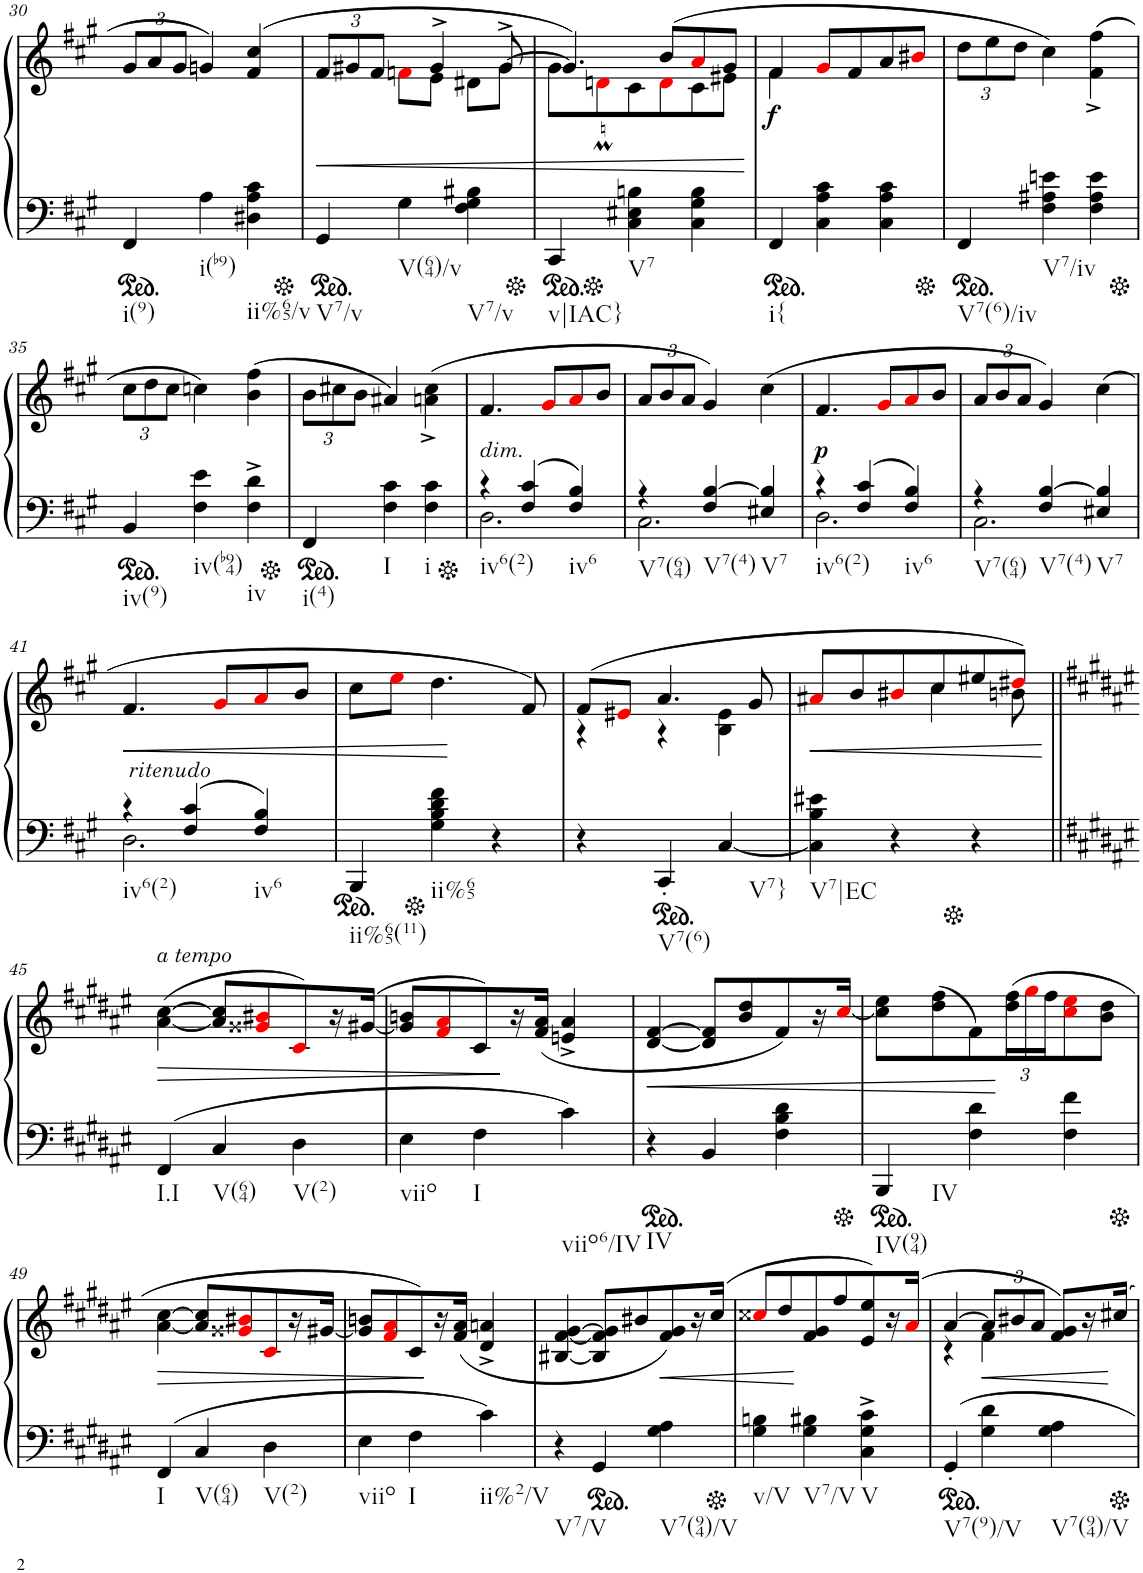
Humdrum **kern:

**kern	**kern	**dynam
*part2	*part1	*part1
*staff2	*staff1	*staff1
*I"Piano	*I"Piano	*
*I'Pno	*I'Pno	*
!!LO:PB:g=z
*clefF4	*clefG2	*
*k[f#c#g#]	*k[f#c#g#]	*
*f#:	*f#:	*
*M3/4	*M3/4	*
*ped	*	*
*	*Xbrackettup	*
=30	=30	=30
!LO:TX:b:t=i(9)	!	!
4FF#/	12g#/L	.
.	12a/	.
.	12g#/J	.
!LO:TX:b:t=i(b9)	!	!
4A\	4gn/	.
!LO:TX:b:t=ii%65/v	!	!
4D#X\ 4A\ 4c#\	(4f#/ 4cc#/	.
=31	=31	=31
*Xped	*	*
*ped	*	*
!LO:TX:b:t=V7/v	!	!
!	!	!LO:HP:b
*	*^	*
4GG#/	12f#/L	4.ryy	<
.	12g#X/	.	.
.	12f#/J	.	.
!LO:TX:b:t=V(64)/v	!	!	!
4G#\	8fni\L	.	.
.	8e\J	4g#^/	.
!LO:TX:b:t=V7/v	!	!	!
4F#\ 4G#\ 4B#X\	8d#X\L	.	.
.	[>8g#^>\J	8g#/	.
=32	=32	=32	=32
*Xped	*	*	*
*ped	*	*	*
!LO:TX:b:t=v|IAC}	!	!	!
4CC#/	4.g#/])	8g#\L	.
.	.	8dnMi\	.
*Xped	*	*	*
!LO:TX:b:t=V7	!	!	!
4C#\ 4E#X\ 4Bn\	.	8c#\	.
.	(8b/L	8di\	.
4C#\ 4G#\ 4B\	8ai/	8c#\	.
.	8g#/J	8e#X\J	.
*	*v	*v	*
.	.	[
=33	=33	=33
*ped	*	*
*	*^	*
!LO:TX:b:t=i{	!	!	!
!	!	!	!LO:DY:b
4FF#/	4f#/	4f#\	f
4C#\ 4A\ 4c#\	8g#i/L	2ryy	.
.	8f#/	.	.
4C#\ 4A\ 4c#\	8a/	.	.
.	8b#Xi/J	.	.
*	*v	*v	*
=34	=34	=34
*Xped	*	*
*ped	*	*
!LO:TX:b:t=V7(6)/iv	!	!
4FF#/	12dd\L	.
.	12ee\	.
.	12dd\J	.
!LO:TX:b:t=V7/iv	!	!
4F#\ 4A#X\ 4en\	4cc#\)	.
4F#\ 4A#\ 4e\	(4f#\^< 4ff#\^<	.
!!LO:LB:g=z
=35	=35	=35
*Xped	*	*
*ped	*	*
!LO:TX:b:t=iv(9)	!	!
4BB/	12cc#\L	.
.	12dd\	.
.	12cc#\J	.
!LO:TX:b:t=iv(b94)	!	!
4F#\ 4e\	4ccn\)	.
!LO:TX:b:t=iv	!	!
4F#\^ 4d\^	(4b\ 4ff#\	.
=36	=36	=36
*Xped	*	*
*ped	*	*
!LO:TX:b:t=i(4)	!	!
4FF#/	12b\L	.
.	12cc#X\	.
.	12b\J	.
!LO:TX:b:t=I	!	!
4F#\ 4c#\	4a#X/)	.
!LO:TX:b:t=i	!	!
4F#\ 4c#\	(4an\^< 4cc#\^<	.
=37	=37	=37
*Xped	*	*
*^	*	*
!	!	!LO:TX:b:i:t=dim.	!
!LO:TX:b:t=iv6(2)	!	!	!
4r	2.D\	4.f#/	.
(4F#/ 4c#/	.	.	.
.	.	8g#i/L	.
!LO:TX:b:t=iv6	!	!	!
4F#/ 4B/)	.	8ai/	.
.	.	8b/J	.
=38	=38	=38	=38
!LO:TX:b:t=V7(64)	!	!	!
4r	2.C#\	12a/L	.
.	.	12b/	.
.	.	12a/J	.
!LO:TX:b:t=V7(4)	!	!	!
4F#/ [4B/	.	4g#/)	.
!LO:TX:b:t=V7	!	!	!
4E#X/ 4B/]	.	(4cc#\	.
=39	=39	=39	=39
!LO:TX:b:t=iv6(2)	!	!	!
!	!	!	!LO:DY:b
4r	2.D\	4.f#/	p
(4F#/ 4c#/	.	.	.
.	.	8g#i/L	.
!LO:TX:b:t=iv6	!	!	!
4F#/ 4B/)	.	8ai/	.
.	.	8b/J	.
=40	=40	=40	=40
!LO:TX:b:t=V7(64)	!	!	!
4r	2.C#\	12a/L	.
.	.	12b/	.
.	.	12a/J	.
!LO:TX:b:t=V7(4)	!	!	!
4F#/ [4B/	.	4g#/)	.
!LO:TX:b:t=V7	!	!	!
4E#X/ 4B/]	.	(4cc#\	.
!!LO:LB:g=z
=41	=41	=41	=41
!	!	!LO:TX:b:i:t=ritenudo	!
!LO:TX:b:t=iv6(2)	!	!	!
!	!	!	!LO:HP:b
4r	2.D\	4.f#/	<
(4F#/ 4c#/	.	.	.
.	.	8g#i/L	.
!LO:TX:b:t=iv6	!	!	!
4F#/ 4B/)	.	8ai/	.
.	.	8b/J	.
*v	*v	*	*
=42	=42	=42
*ped	*	*
!LO:TX:b:t=ii%65(11)	!	!
4BBB/	8cc#\L	.
.	8eei\J	.
*Xped	*	*
!LO:TX:b:t=ii%65	!	!
4G#\ 4B\ 4d\ 4f#\	4.dd\	.
4r	.	.
.	8f#/)	[
=43	=43	=43
*	*^	*
4r	(8f#/L	4r	.
.	8e#Xi/J	.	.
*ped	*	*	*
!LO:TX:b:t=V7(6)	!	!	!
4CC#'/	4.a/	4r	.
!LO:TX:b:t=V7}	!	!	!
[<4C#/	.	4B\ 4e#\	.
.	8g#/	.	.
=44	=44	=44	=44
!LO:TX:b:t=V7|EC	!	!	!
!	!	!	!LO:HP:b
4C#\] 4B\ 4e#X\	8a#Xi/L	4.ryy	<
.	8b/	.	.
4r	8b#Xi/	.	.
.	8cc#/	4cc#\	.
*Xped	*	*	*
4r	8ee#X/	.	.
.	8dd#Xi/J)	8bn\	.
*	*v	*v	*
.	.	[
!!LO:LB:g=z
=45||	=45||	=45||
*k[f#c#g#d#a#e#]	*k[f#c#g#d#a#e#]	*
!	!LO:TX:a:i:t=a tempo	!
!LO:TX:b:t=I.I	!	!
!	!	!LO:HP:b
(4FF#/	([4a#\ [4cc#\	>
!LO:TX:b:t=V(64)	!	!
4C#/	8a#/] 8cc#/]L	.
.	8g##Xi/ 8b#Xi/	.
!LO:TX:b:t=V(2)	!	!
4D#\	8c#i/)	.
.	16r	.
.	(>[16g#X/JJ	.
=46	=46	=46
!LO:TX:b:t=viio	!	!
4E#\	8g#/] 8bn/L	.
.	8f#i/ 8a#i/	.
!LO:TX:b:t=I	!	!
4F#\	8c#/)	.
.	16r	]
.	(16f#/ 16a#/JJ	.
!LO:TX:b:t=viio6/IV	!	!
4c#\)	4en/^ 4a#/^	.
=47	=47	=47
*ped	*	*
!LO:TX:b:t=IV	!	!
!	!	!LO:HP:b
4r	[4d#/ [4f#/	<
4BB/	8d#/] 8f#/]L	.
.	8b/ 8dd#/	.
4F#\ 4B\ 4d#\	8f#/)	.
.	16r	.
.	[<16cc#i/JJ	.
=48	=48	=48
*Xped	*	*
*ped	*	*
!LO:TX:b:t=IV(94)	!	!
!LO:TX:b:t=IV	!	!
4BBB/	8cc#\] 8ee#\L	.
.	(8dd#\ 8ff#\	.
4F#\ 4d#\	8f#\)	.
.	(24dd#\ 24ff#\L	[
.	24gg#i\	.
.	24ff#\J	.
4F#\ 4f#\	8cc#i\ 8ee#i\	.
.	8b\ 8dd#\J	.
!!LO:LB:g=z
=49	=49	=49
*Xped	*	*
!LO:TX:b:t=I	!	!
!	!	!LO:HP:b
(4FF#/	[4a#\ [4cc#\	>
!LO:TX:b:t=V(64)	!	!
4C#/	8a#/] 8cc#/]L	.
.	8g##Xi/ 8b#Xi/	.
!LO:TX:b:t=V(2)	!	!
4D#\	8c#i/	.
.	16r	.
.	[16g#X/JJ	.
=50	=50	=50
!LO:TX:b:t=viio	!	!
4E#\	8g#/] 8bn/L	.
.	8f#i/ 8a#i/	.
!LO:TX:b:t=I	!	!
4F#\	8c#/)	.
.	16r	]
.	(16f#/ 16a#/JJ	.
!LO:TX:b:t=ii%2/V	!	!
4c#\)	4d#/^ 4an/^	.
=51	=51	=51
!LO:TX:b:t=V7/V	!	!
4r	[4B#X/ [4f#/ [4g#/	.
*ped	*	*
4GG#/	8B#/] 8f#/] 8g#/]L	.
.	8b#X/	.
!LO:TX:b:t=V7(94)/V	!	!
!	!	!LO:HP:b
4G#\ 4A#\	8f#/ 8g#/)	<
.	16r	.
.	(>16cc#/JJ	.
=52	=52	=52
*Xped	*	*
!LO:TX:b:t=v/V	!	!
4G#\ 4Bn\	8cc##Xi/L	.
.	8dd#/	.
!LO:TX:b:t=V7/V	!	!
4G#\ 4B#X\	8f#/ 8g#/	[
.	8ff#/	.
!LO:TX:b:t=V	!	!
4C#\^ 4G#\^ 4c#\^	8e#/ 8ee#/)	.
.	16r	.
.	(>16a#i/JJ	.
=53	=53	=53
*ped	*	*
*	*^	*
!LO:TX:b:t=V7(9)/V	!	!	!
4GG#'/	[4a#/	4r	.
4G#\ 4d#\	12a#/L]	4f#\	.
.	12b#X/	.	.
.	12a#/J	.	.
!LO:TX:b:t=V7(94)/V	!	!	!
4G#\ 4A#\	8f#/ 8g#/L)	4ryy	.
.	16r	.	.
.	16cc#X/JJ	.	.
*	*v	*v	*
*Xped	*	*
=	=	=
*-	*-	*-
